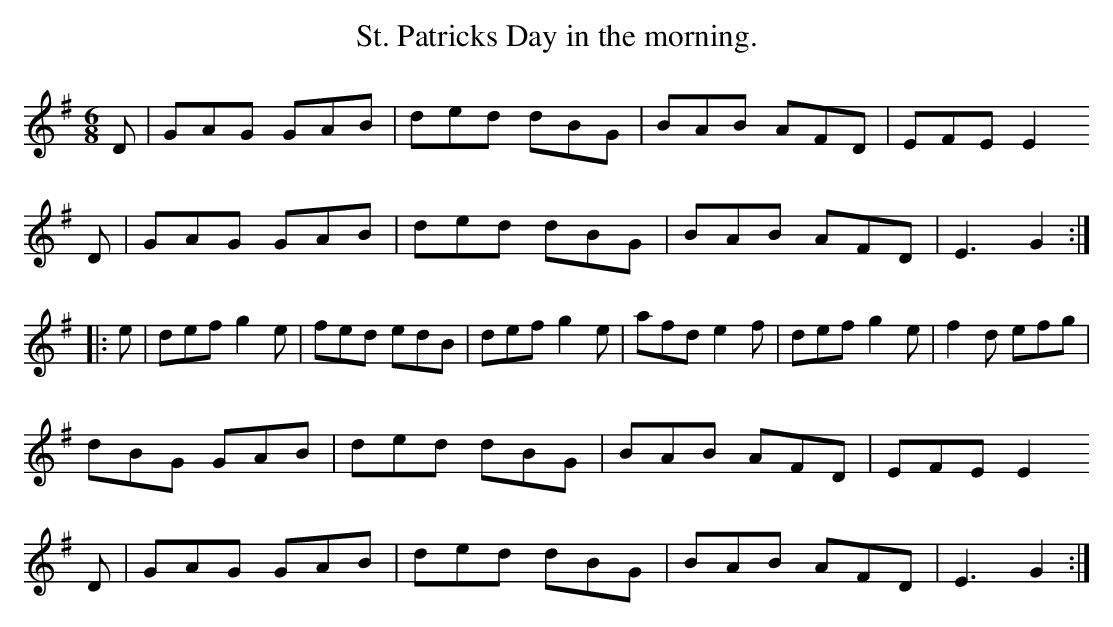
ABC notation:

X:1
T:St. Patricks Day in the morning.
M:6/8
L:1/8
K:G
D|GAG GAB|ded dBG|BAB AFD|EFE E2
D|GAG GAB|ded dBG|BAB AFD|E3  G2:|
|:e|def g2e|fed edB|def g2e|afd e2f|def g2e|f2d efg|
dBG GAB|ded dBG|BAB AFD|EFE E2
D|GAG GAB|ded dBG|BAB AFD|E3  G2:|
